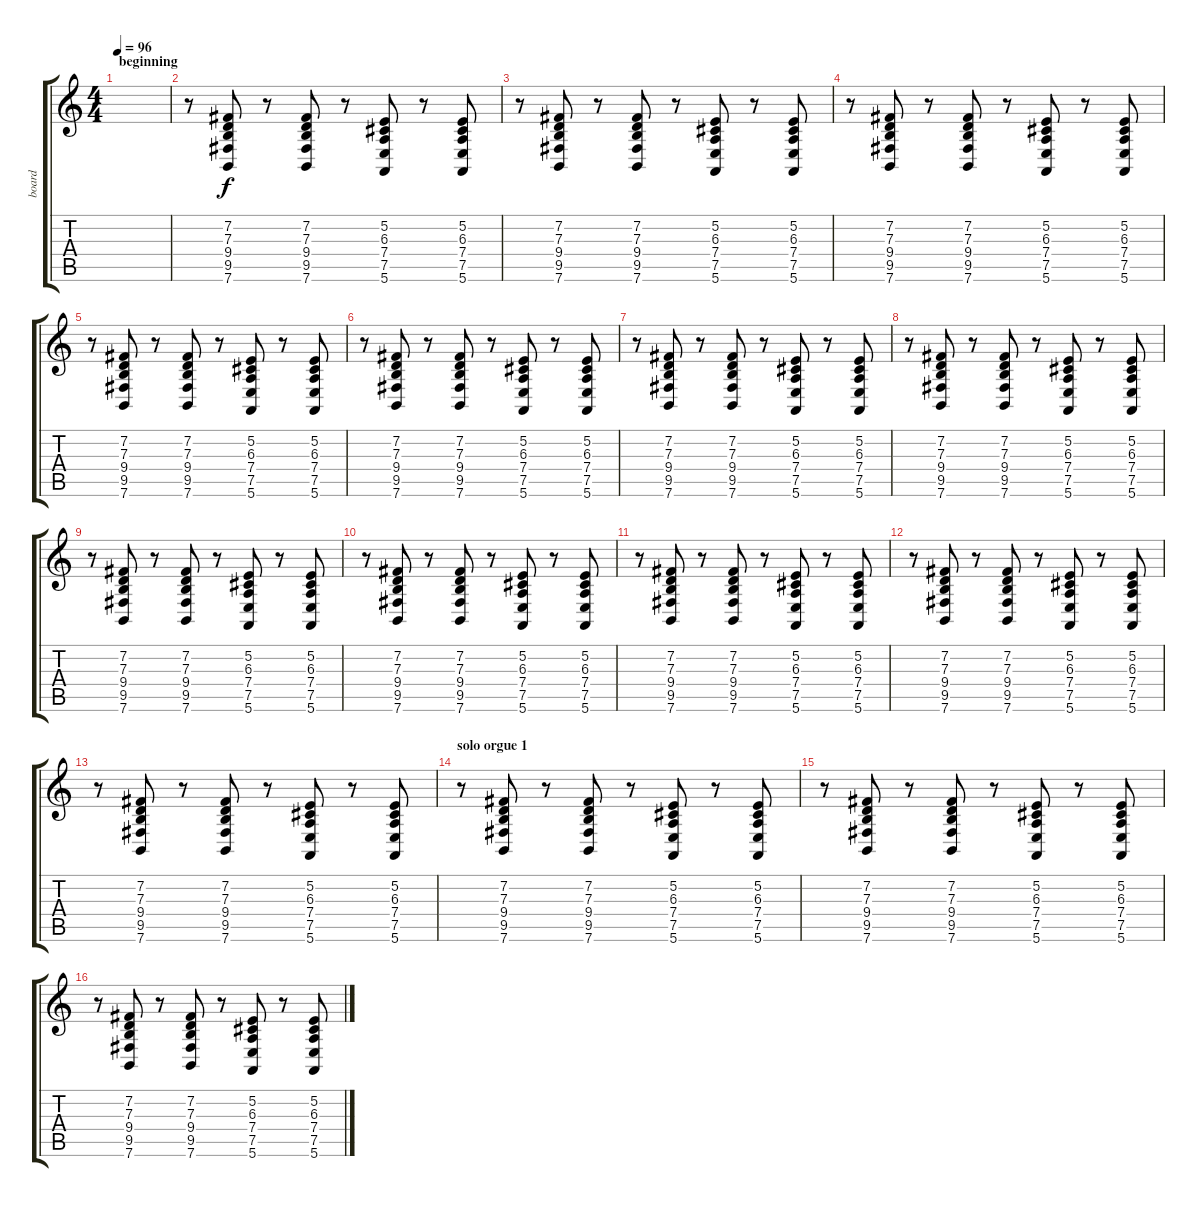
\track ("board" "board") {instrument electricgrandpiano}
\staff {score tabs}
\tuning (E4 B3 G3 D3 A2 E2) {hide}
\ts (4 4)
\section ("" "beginning")
\tempo 96
\clef g2
\ks c
|
r.8 (7.2 7.3 9.4 9.5 7.6).8 r.8 (7.2 7.3 9.4 9.5 7.6).8 r.8 (5.2 6.3 7.4 7.5 5.6).8 r.8 (5.2 6.3 7.4 7.5 5.6).8 |
r.8 (7.2 7.3 9.4 9.5 7.6).8 r.8 (7.2 7.3 9.4 9.5 7.6).8 r.8 (5.2 6.3 7.4 7.5 5.6).8 r.8 (5.2 6.3 7.4 7.5 5.6).8 |
r.8 (7.2 7.3 9.4 9.5 7.6).8 r.8 (7.2 7.3 9.4 9.5 7.6).8 r.8 (5.2 6.3 7.4 7.5 5.6).8 r.8 (5.2 6.3 7.4 7.5 5.6).8 |
r.8 (7.2 7.3 9.4 9.5 7.6).8 r.8 (7.2 7.3 9.4 9.5 7.6).8 r.8 (5.2 6.3 7.4 7.5 5.6).8 r.8 (5.2 6.3 7.4 7.5 5.6).8 |
r.8 (7.2 7.3 9.4 9.5 7.6).8 r.8 (7.2 7.3 9.4 9.5 7.6).8 r.8 (5.2 6.3 7.4 7.5 5.6).8 r.8 (5.2 6.3 7.4 7.5 5.6).8 |
r.8 (7.2 7.3 9.4 9.5 7.6).8 r.8 (7.2 7.3 9.4 9.5 7.6).8 r.8 (5.2 6.3 7.4 7.5 5.6).8 r.8 (5.2 6.3 7.4 7.5 5.6).8 |
r.8 (7.2 7.3 9.4 9.5 7.6).8 r.8 (7.2 7.3 9.4 9.5 7.6).8 r.8 (5.2 6.3 7.4 7.5 5.6).8 r.8 (5.2 6.3 7.4 7.5 5.6).8 |
r.8 (7.2 7.3 9.4 9.5 7.6).8 r.8 (7.2 7.3 9.4 9.5 7.6).8 r.8 (5.2 6.3 7.4 7.5 5.6).8 r.8 (5.2 6.3 7.4 7.5 5.6).8 |
r.8 (7.2 7.3 9.4 9.5 7.6).8 r.8 (7.2 7.3 9.4 9.5 7.6).8 r.8 (5.2 6.3 7.4 7.5 5.6).8 r.8 (5.2 6.3 7.4 7.5 5.6).8 |
r.8 (7.2 7.3 9.4 9.5 7.6).8 r.8 (7.2 7.3 9.4 9.5 7.6).8 r.8 (5.2 6.3 7.4 7.5 5.6).8 r.8 (5.2 6.3 7.4 7.5 5.6).8 |
r.8 (7.2 7.3 9.4 9.5 7.6).8 r.8 (7.2 7.3 9.4 9.5 7.6).8 r.8 (5.2 6.3 7.4 7.5 5.6).8 r.8 (5.2 6.3 7.4 7.5 5.6).8 |
r.8 (7.2 7.3 9.4 9.5 7.6).8 r.8 (7.2 7.3 9.4 9.5 7.6).8 r.8 (5.2 6.3 7.4 7.5 5.6).8 r.8 (5.2 6.3 7.4 7.5 5.6).8 |
\section ("" "solo orgue 1")
r.8 (7.2 7.3 9.4 9.5 7.6).8 r.8 (7.2 7.3 9.4 9.5 7.6).8 r.8 (5.2 6.3 7.4 7.5 5.6).8 r.8 (5.2 6.3 7.4 7.5 5.6).8 |
r.8 (7.2 7.3 9.4 9.5 7.6).8 r.8 (7.2 7.3 9.4 9.5 7.6).8 r.8 (5.2 6.3 7.4 7.5 5.6).8 r.8 (5.2 6.3 7.4 7.5 5.6).8 |
r.8 (7.2 7.3 9.4 9.5 7.6).8 r.8 (7.2 7.3 9.4 9.5 7.6).8 r.8 (5.2 6.3 7.4 7.5 5.6).8 r.8 (5.2 6.3 7.4 7.5 5.6).8
